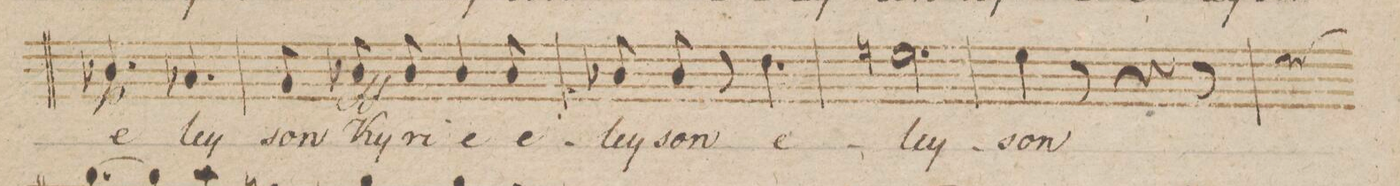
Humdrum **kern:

**kern	**text	**dynam
*I"Tenore.	*	*
*clefC4	*	*
*k[b-]	*	*
*M6/8	*	*
4.A-X/	e-	p
4.G-X/	-ley-	.
=88	=88	=88
8F/	-son	.
8A-X/	Ky-	ff
8A-/	-ri-	.
4A-/	-e	.
8A-/	e-	.
=89	=89	=89
8A-X/	-ley-	.
8A-/	-son	.
8r	.	.
4.c\	e-	.
=90	=90	=90
2.dn\	-ley-	.
=91	=91	=91
4d\	-son	.
8r	.	.
4r	.	.
8r	.	.
=92	=92	=92
*-	*-	*-
